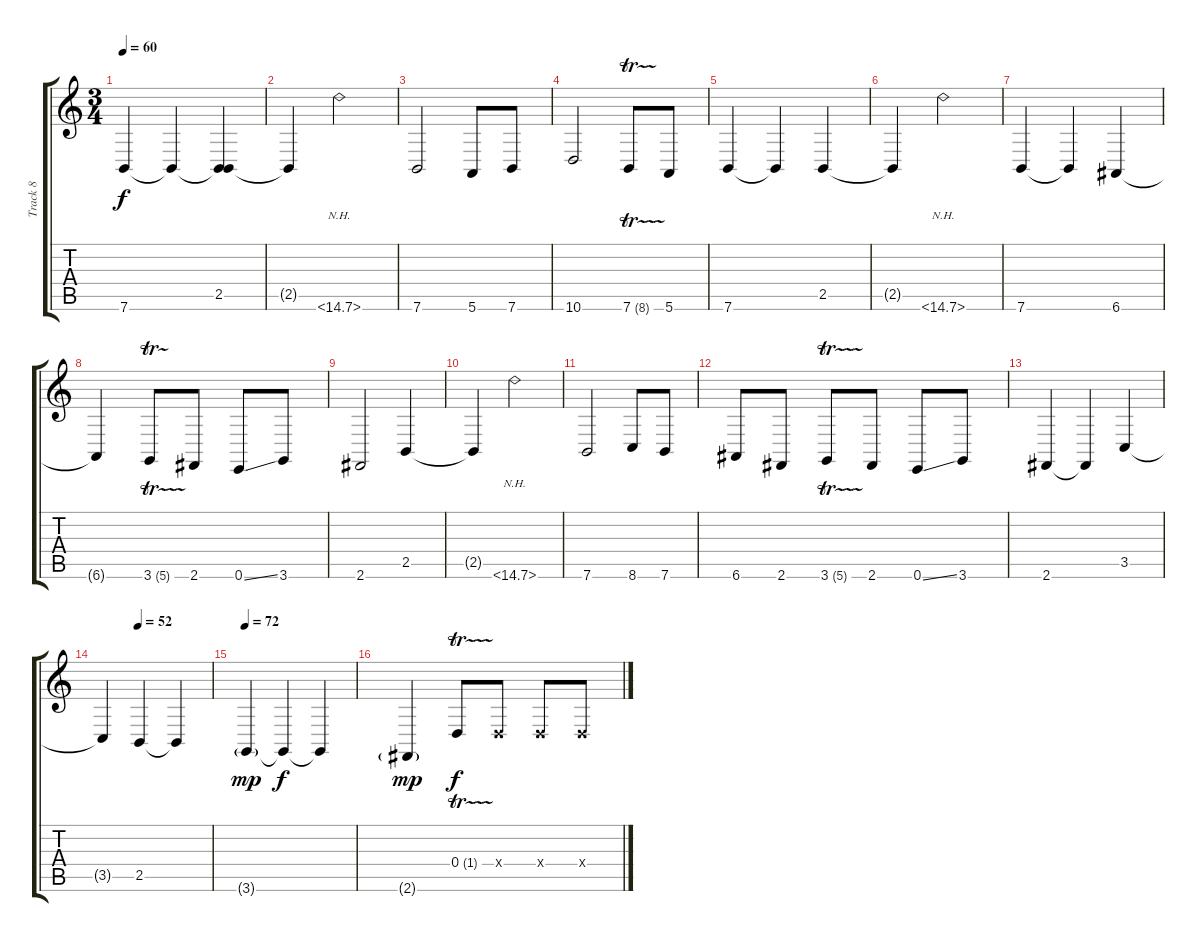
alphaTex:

\track ("Track 8" "Track 8") {instrument synthstrings2}
\staff {score tabs}
\tuning (E4 B3 G3 D3 A2 E2) {hide}
\ts (3 4)
\tempo 60
\clef g2
\ks c
7.6.4{dy f} 7.6{t}.4 (2.5 7.6{t}).4 |
2.5{t}.4 14.6{nh}.2 |
7.6.2 5.6.8 7.6.8 |
10.6.2 7.6{tr (8 16)}.8 5.6.8 |
7.6.4 7.6{t}.4 2.5.4 |
2.5{t}.4 14.6{nh}.2 |
7.6.4 7.6{t}.4 6.6.4 |
6.6{t}.4 3.6{tr (5 16)}.8 2.6.8 0.6{ss}.8 3.6.8 |
2.6.2 2.5.4 |
2.5{t}.4 14.6{nh}.2 |
7.6.2 8.6.8 7.6.8 |
6.6.8 2.6.8 3.6{tr (5 16)}.8 2.6.8 0.6{ss}.8 3.6.8 |
2.6.4 2.6{t}.4 3.5.4 |
\tempo (52 0.3333333333333333)
3.5{t}.4 2.5.4 2.5{t}.4 |
\tempo 72
3.6{g}.4{dy mp} 3.6{t}.4{dy f} 3.6{t}.4 |
2.6{g}.4{dy mp} 0.4{tr (1 16)}.8{dy f} 0.4{x}.8 0.4{x}.8 0.4{x}.8
